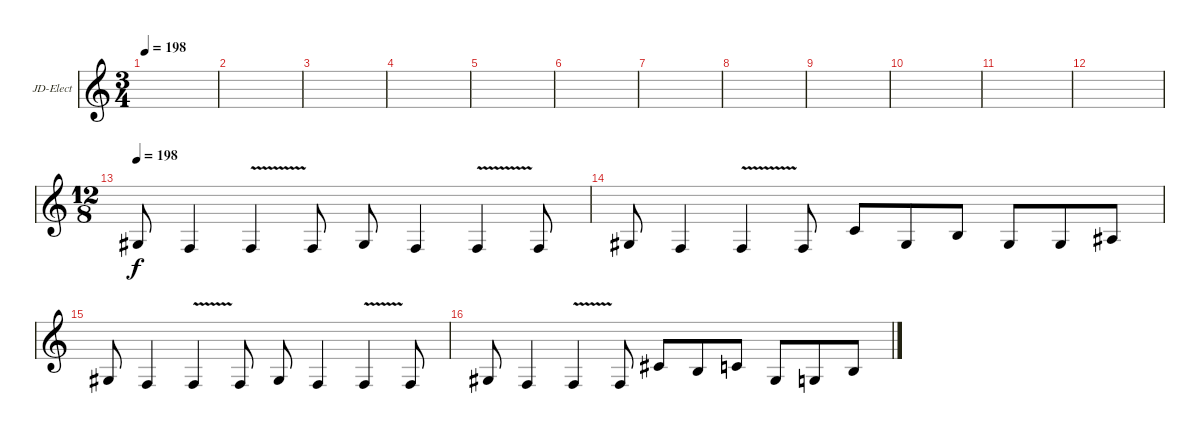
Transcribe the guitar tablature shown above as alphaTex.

\defaultSystemsLayout 4
\bracketExtendMode groupsimilarinstruments
\firstSystemTrackNameOrientation horizontal
\otherSystemsTrackNameOrientation horizontal
\track ("Jordan Rudess Elec.Gtr" "JD-Elect") {instrument lead5charang}
\staff {score}
\tuning (C4 G3 Eb3 Bb2 F2 C2)
\displaytranspose 12
\ts (3 4)
\tempo 198
\clef g2
\ks aminor
|
|
|
|
|
|
|
|
|
|
|
|
\ts (12 8)
\tempo 198
8.6.8 5.6.4 5.6{v}.4 5.6.8 8.6.8 5.6.4 5.6{v}.4 5.6.8 |
8.6.8 5.6.4 5.6{v}.4 5.6.8 7.5.8 8.6.8 6.5.8 8.6.8 8.6.8 5.5.8 |
8.6.8 5.6.4 5.6{v}.4 5.6.8 8.6.8 5.6.4 5.6{v}.4 5.6.8 |
8.6.8 5.6.4 5.6{v}.4 5.6.8 8.5.8 6.5.8 7.5.8 8.6.8 7.6.8 6.5.8
